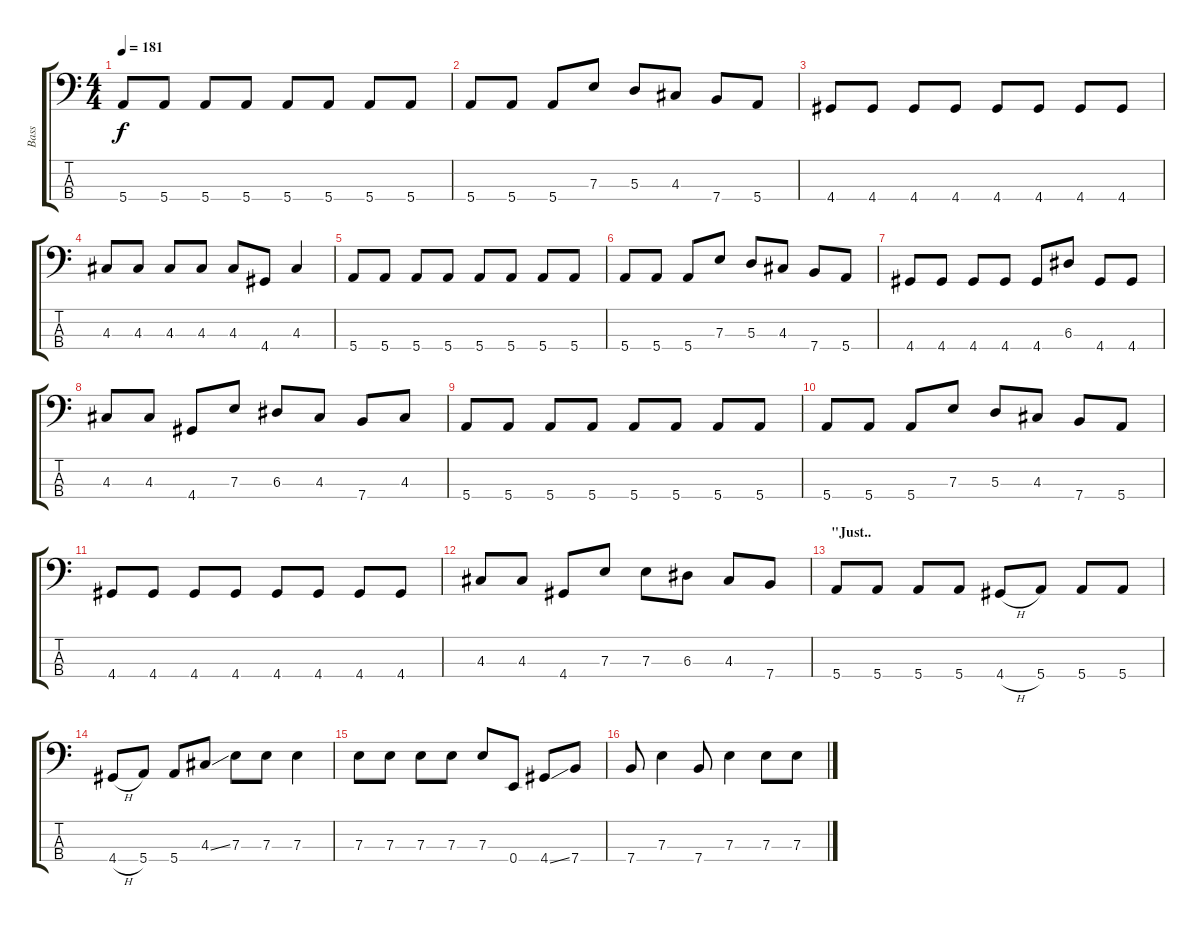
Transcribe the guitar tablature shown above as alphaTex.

\track ("Bass" "Bass") {instrument electricbasspick}
\staff {score tabs}
\tuning (G2 D2 A1 E1) {hide}
\ts (4 4)
\tempo 181
\clef f4
\ks c
5.4.8{dy f} 5.4.8 5.4.8 5.4.8 5.4.8 5.4.8 5.4.8 5.4.8 |
5.4.8 5.4.8 5.4.8 7.3.8 5.3.8 4.3.8 7.4.8 5.4.8 |
4.4.8 4.4.8 4.4.8 4.4.8 4.4.8 4.4.8 4.4.8 4.4.8 |
4.3.8 4.3.8 4.3.8 4.3.8 4.3.8 4.4.8 4.3.4 |
5.4.8 5.4.8 5.4.8 5.4.8 5.4.8 5.4.8 5.4.8 5.4.8 |
5.4.8 5.4.8 5.4.8 7.3.8 5.3.8 4.3.8 7.4.8 5.4.8 |
4.4.8 4.4.8 4.4.8 4.4.8 4.4.8 6.3.8 4.4.8 4.4.8 |
4.3.8 4.3.8 4.4.8 7.3.8 6.3.8 4.3.8 7.4.8 4.3.8 |
5.4.8 5.4.8 5.4.8 5.4.8 5.4.8 5.4.8 5.4.8 5.4.8 |
5.4.8 5.4.8 5.4.8 7.3.8 5.3.8 4.3.8 7.4.8 5.4.8 |
4.4.8 4.4.8 4.4.8 4.4.8 4.4.8 4.4.8 4.4.8 4.4.8 |
4.3.8 4.3.8 4.4.8 7.3.8 7.3.8 6.3.8 4.3.8 7.4.8 |
\section ("" "\"Just..")
5.4.8 5.4.8 5.4.8 5.4.8 4.4{h}.8 5.4.8 5.4.8 5.4.8 |
4.4{h}.8 5.4.8 5.4.8 4.3{ss}.8 7.3.8 7.3.8 7.3.4 |
7.3.8 7.3.8 7.3.8 7.3.8 7.3.8 0.4.8 4.4{ss}.8 7.4.8 |
7.4.8 7.3.4 7.4.8 7.3.4 7.3.8 7.3.8
